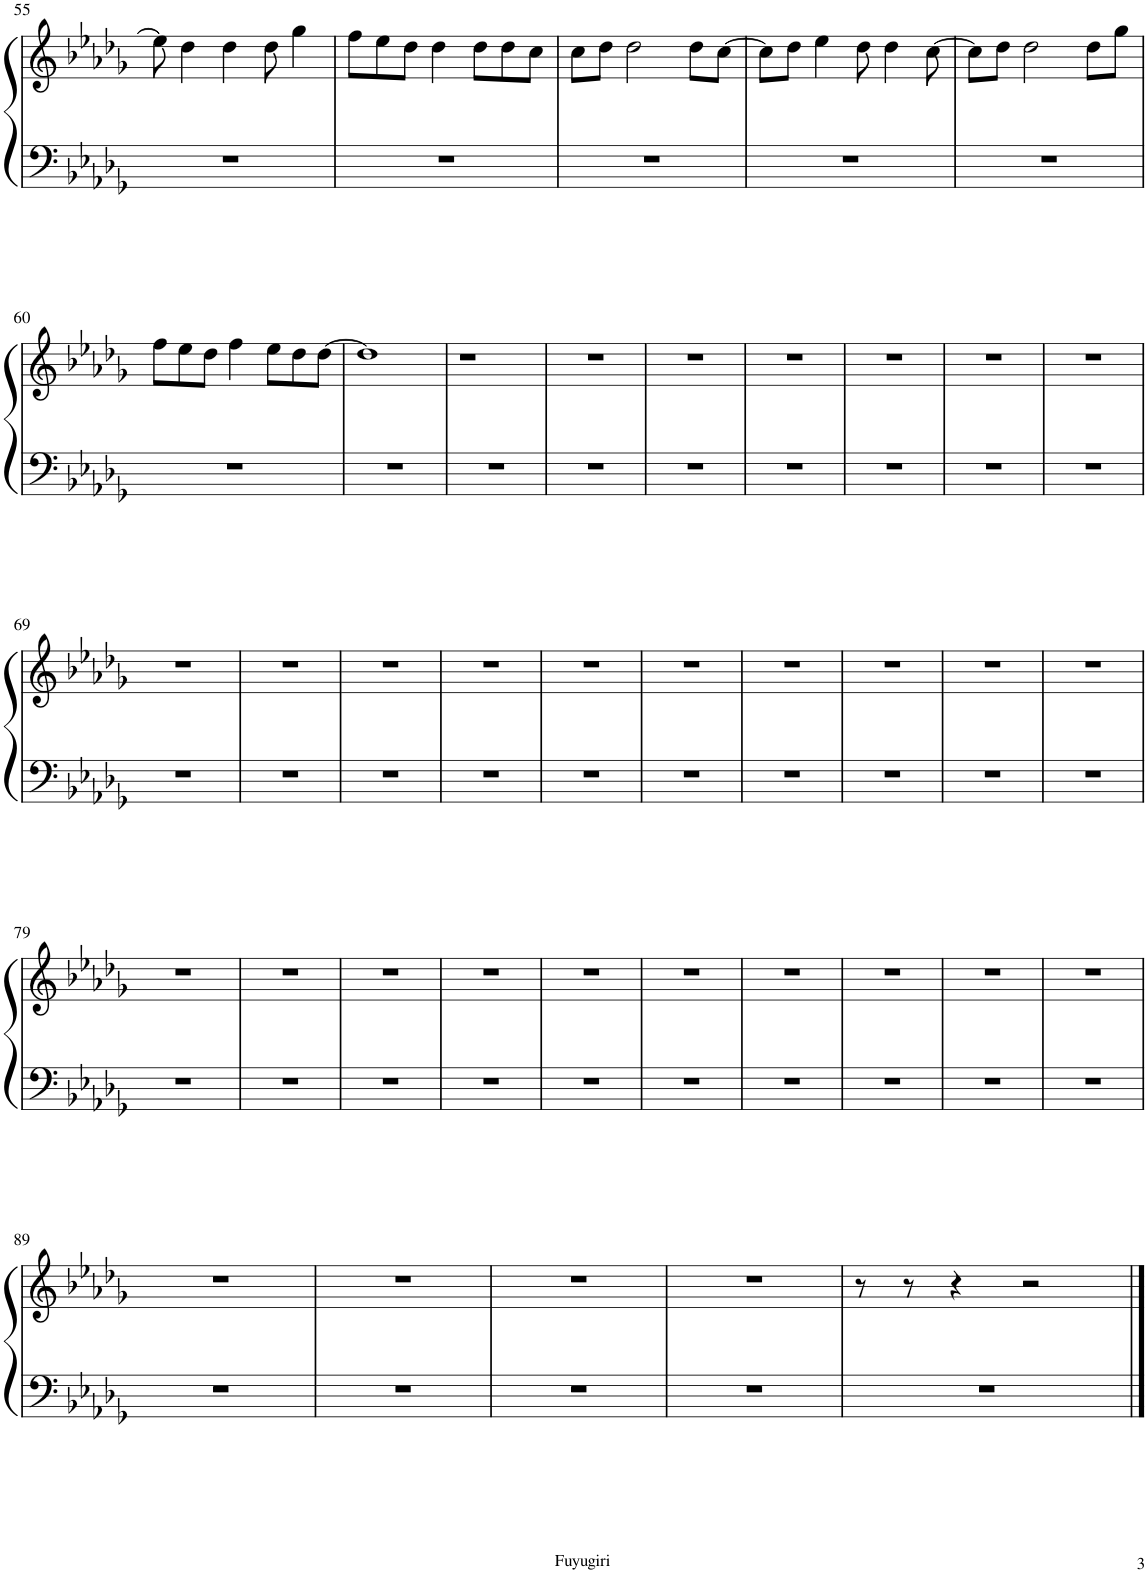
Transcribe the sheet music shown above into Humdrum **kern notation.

**kern	**kern
*part1	*part1
*staff2	*staff1
*I"Piano	*
*I'Pno.	*
!!LO:PB:g=z
*clefF4	*clefG2
*k[b-e-a-d-g-]	*k[b-e-a-d-g-]
*M4/4	*M4/4
=55	=55
1r	8ee-\]
.	4dd-\
.	4dd-\
.	8dd-\
.	4gg-\
=56	=56
1r	8ff\L
.	8ee-\
.	8dd-\J
.	4dd-\
.	8dd-\L
.	8dd-\
.	8cc\J
=57	=57
1r	8cc\L
.	8dd-\J
.	2dd-\
.	8dd-\L
.	[8cc\J
=58	=58
1r	8cc\L]
.	8dd-\J
.	4ee-\
.	8dd-\
.	4dd-\
.	[8cc\
=59	=59
1r	8cc\L]
.	8dd-\J
.	2dd-\
.	8dd-\L
.	8gg-\J
!!LO:LB:g=z
=60	=60
1r	8ff\L
.	8ee-\
.	8dd-\J
.	4ff\
.	8ee-\L
.	8dd-\
.	[8dd-\J
=61	=61
1r	1dd-]
=62	=62
1r	1r
=63	=63
1r	1r
=64	=64
1r	1r
=65	=65
1r	1r
=66	=66
1r	1r
=67	=67
1r	1r
=68	=68
1r	1r
!!LO:LB:g=z
=69	=69
1r	1r
=70	=70
1r	1r
=71	=71
1r	1r
=72	=72
1r	1r
=73	=73
1r	1r
=74	=74
1r	1r
=75	=75
1r	1r
=76	=76
1r	1r
=77	=77
1r	1r
=78	=78
1r	1r
!!LO:LB:g=z
=79	=79
1r	1r
=80	=80
1r	1r
=81	=81
1r	1r
=82	=82
1r	1r
=83	=83
1r	1r
=84	=84
1r	1r
=85	=85
1r	1r
=86	=86
1r	1r
=87	=87
1r	1r
=88	=88
1r	1r
!!LO:LB:g=z
=89	=89
1r	1r
=90	=90
1r	1r
=91	=91
1r	1r
=92	=92
1r	1r
=93	=93
1r	8r
.	8r
.	4r
.	2r
==	==
*-	*-
